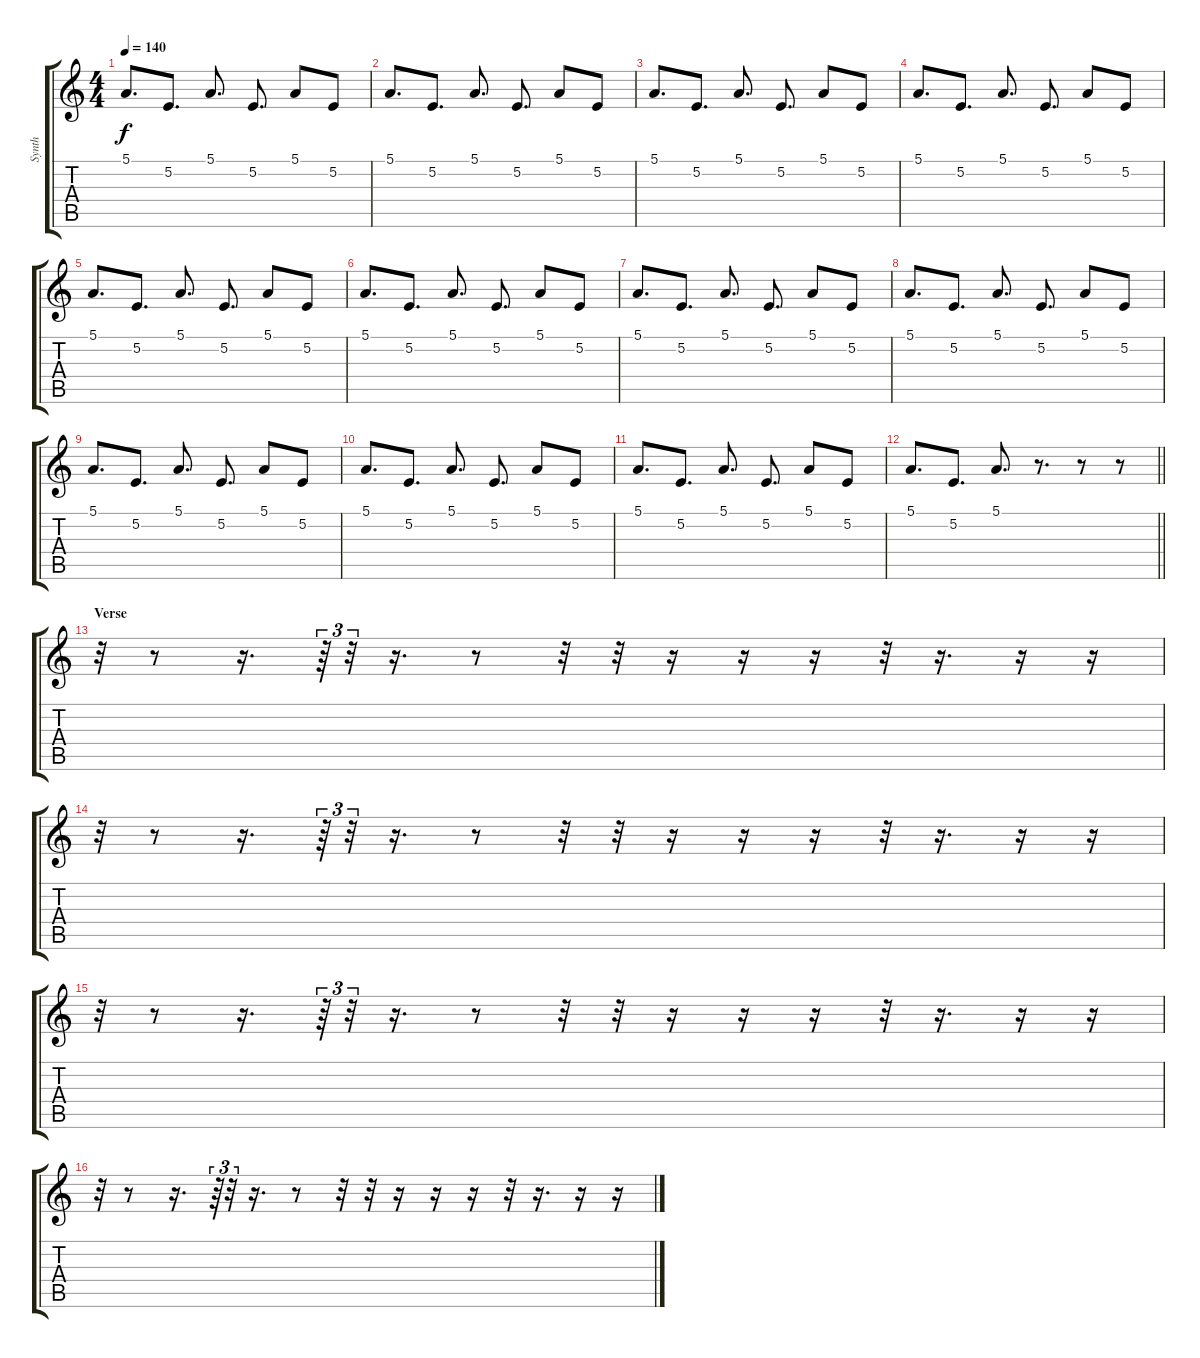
\track ("Synth" "Synth") {instrument lead2sawtooth}
\staff {score tabs}
\tuning (E4 B3 G3 D3 A2 E2) {hide}
\ts (4 4)
\tempo 140
\clef g2
\ks c
5.1.8{d dy f} 5.2.8{d} 5.1.8{d} 5.2.8{d} 5.1.8 5.2.8 |
5.1.8{d} 5.2.8{d} 5.1.8{d} 5.2.8{d} 5.1.8 5.2.8 |
5.1.8{d} 5.2.8{d} 5.1.8{d} 5.2.8{d} 5.1.8 5.2.8 |
5.1.8{d} 5.2.8{d} 5.1.8{d} 5.2.8{d} 5.1.8 5.2.8 |
5.1.8{d} 5.2.8{d} 5.1.8{d} 5.2.8{d} 5.1.8 5.2.8 |
5.1.8{d} 5.2.8{d} 5.1.8{d} 5.2.8{d} 5.1.8 5.2.8 |
5.1.8{d} 5.2.8{d} 5.1.8{d} 5.2.8{d} 5.1.8 5.2.8 |
5.1.8{d} 5.2.8{d} 5.1.8{d} 5.2.8{d} 5.1.8 5.2.8 |
5.1.8{d} 5.2.8{d} 5.1.8{d} 5.2.8{d} 5.1.8 5.2.8 |
5.1.8{d} 5.2.8{d} 5.1.8{d} 5.2.8{d} 5.1.8 5.2.8 |
5.1.8{d} 5.2.8{d} 5.1.8{d} 5.2.8{d} 5.1.8 5.2.8 |
\barLineRight lightlight
5.1.8{d} 5.2.8{d} 5.1.8{d} r.8{d} r.8 r.8 |
\section ("" "Verse")
r.32 r.8 r.16{d} r.64{tu (3 2)} r.32{tu (3 2)} r.16{d} r.8 r.32 r.32 r.16 r.16 r.16 r.32 r.16{d} r.16 r.16 |
r.32 r.8 r.16{d} r.64{tu (3 2)} r.32{tu (3 2)} r.16{d} r.8 r.32 r.32 r.16 r.16 r.16 r.32 r.16{d} r.16 r.16 |
r.32 r.8 r.16{d} r.64{tu (3 2)} r.32{tu (3 2)} r.16{d} r.8 r.32 r.32 r.16 r.16 r.16 r.32 r.16{d} r.16 r.16 |
r.32 r.8 r.16{d} r.64{tu (3 2)} r.32{tu (3 2)} r.16{d} r.8 r.32 r.32 r.16 r.16 r.16 r.32 r.16{d} r.16 r.16
